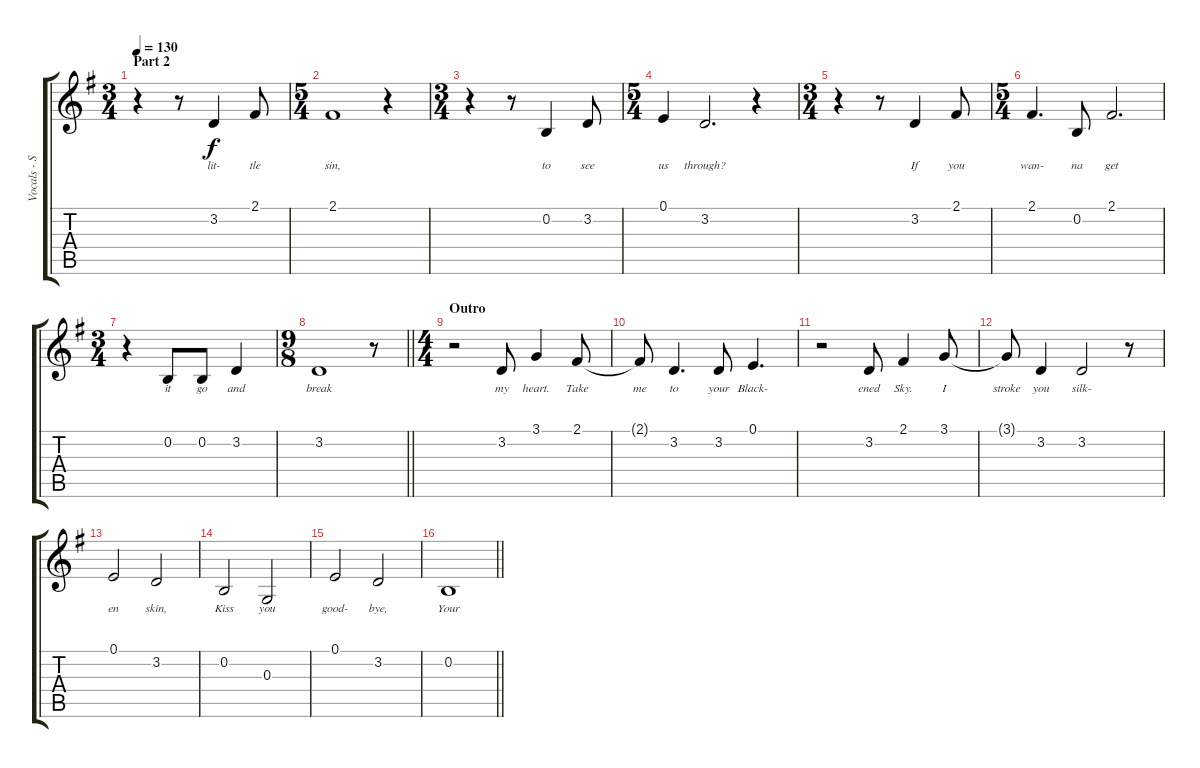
\track ("Vocals - Simon Neil" "Vocals - S") {instrument altosax}
\staff {score tabs}
\tuning (E4 B3 G3 D3 A2 E2) {hide}
\ts (3 4)
\section ("" "Part 2")
\tempo 130
\clef g2
\ks eminor
r.4{dy f} r.8 3.2.4{lyrics (0 "lit-") lyrics (1 "") lyrics (2 "") lyrics (3 "") lyrics (4 "")} 2.1.8{lyrics (0 "tle") lyrics (1 "") lyrics (2 "") lyrics (3 "") lyrics (4 "")} |
\ts (5 4)
2.1.1{lyrics (0 "sin,") lyrics (1 "") lyrics (2 "") lyrics (3 "") lyrics (4 "")} r.4 |
\ts (3 4)
r.4 r.8 0.2.4{lyrics (0 "to") lyrics (1 "") lyrics (2 "") lyrics (3 "") lyrics (4 "")} 3.2.8{lyrics (0 "see") lyrics (1 "") lyrics (2 "") lyrics (3 "") lyrics (4 "")} |
\ts (5 4)
0.1.4{lyrics (0 "us") lyrics (1 "") lyrics (2 "") lyrics (3 "") lyrics (4 "")} 3.2.2{d lyrics (0 "through?") lyrics (1 "") lyrics (2 "") lyrics (3 "") lyrics (4 "")} r.4 |
\ts (3 4)
r.4 r.8 3.2.4{lyrics (0 "If") lyrics (1 "") lyrics (2 "") lyrics (3 "") lyrics (4 "")} 2.1.8{lyrics (0 "you") lyrics (1 "") lyrics (2 "") lyrics (3 "") lyrics (4 "")} |
\ts (5 4)
2.1.4{d lyrics (0 "wan-") lyrics (1 "") lyrics (2 "") lyrics (3 "") lyrics (4 "")} 0.2.8{lyrics (0 "na") lyrics (1 "") lyrics (2 "") lyrics (3 "") lyrics (4 "")} 2.1.2{d lyrics (0 "get") lyrics (1 "") lyrics (2 "") lyrics (3 "") lyrics (4 "")} |
\ts (3 4)
r.4 0.2.8{lyrics (0 "it") lyrics (1 "") lyrics (2 "") lyrics (3 "") lyrics (4 "")} 0.2.8{lyrics (0 "go") lyrics (1 "") lyrics (2 "") lyrics (3 "") lyrics (4 "")} 3.2.4{lyrics (0 "and") lyrics (1 "") lyrics (2 "") lyrics (3 "") lyrics (4 "")} |
\ts (9 8)
\barLineRight lightlight
3.2.1{lyrics (0 "break") lyrics (1 "") lyrics (2 "") lyrics (3 "") lyrics (4 "")} r.8 |
\ts (4 4)
\section ("" "Outro")
r.2 3.2.8{lyrics (0 "my") lyrics (1 "") lyrics (2 "") lyrics (3 "") lyrics (4 "") volume 13} 3.1.4{lyrics (0 "heart.") lyrics (1 "") lyrics (2 "") lyrics (3 "") lyrics (4 "")} 2.1.8{lyrics (0 "Take") lyrics (1 "") lyrics (2 "") lyrics (3 "") lyrics (4 "")} |
2.1{t}.8{lyrics (0 "me") lyrics (1 "") lyrics (2 "") lyrics (3 "") lyrics (4 "")} 3.2.4{d lyrics (0 "to") lyrics (1 "") lyrics (2 "") lyrics (3 "") lyrics (4 "")} 3.2.8{lyrics (0 "your") lyrics (1 "") lyrics (2 "") lyrics (3 "") lyrics (4 "")} 0.1.4{d lyrics (0 "Black-") lyrics (1 "") lyrics (2 "") lyrics (3 "") lyrics (4 "")} |
r.2 3.2.8{lyrics (0 "ened") lyrics (1 "") lyrics (2 "") lyrics (3 "") lyrics (4 "")} 2.1.4{lyrics (0 "Sky.") lyrics (1 "") lyrics (2 "") lyrics (3 "") lyrics (4 "")} 3.1.8{lyrics (0 "I") lyrics (1 "") lyrics (2 "") lyrics (3 "") lyrics (4 "")} |
3.1{t}.8{lyrics (0 "stroke") lyrics (1 "") lyrics (2 "") lyrics (3 "") lyrics (4 "")} 3.2.4{lyrics (0 "you") lyrics (1 "") lyrics (2 "") lyrics (3 "") lyrics (4 "")} 3.2.2{lyrics (0 "silk-") lyrics (1 "") lyrics (2 "") lyrics (3 "") lyrics (4 "")} r.8 |
0.1.2{lyrics (0 "en") lyrics (1 "") lyrics (2 "") lyrics (3 "") lyrics (4 "")} 3.2.2{lyrics (0 "skin,") lyrics (1 "") lyrics (2 "") lyrics (3 "") lyrics (4 "")} |
0.2.2{lyrics (0 "Kiss") lyrics (1 "") lyrics (2 "") lyrics (3 "") lyrics (4 "")} 0.3.2{lyrics (0 "you") lyrics (1 "") lyrics (2 "") lyrics (3 "") lyrics (4 "")} |
0.1.2{lyrics (0 "good-") lyrics (1 "") lyrics (2 "") lyrics (3 "") lyrics (4 "")} 3.2.2{lyrics (0 "bye,") lyrics (1 "") lyrics (2 "") lyrics (3 "") lyrics (4 "")} |
\barLineRight lightlight
0.2.1{lyrics (0 "Your") lyrics (1 "") lyrics (2 "") lyrics (3 "") lyrics (4 "")}
